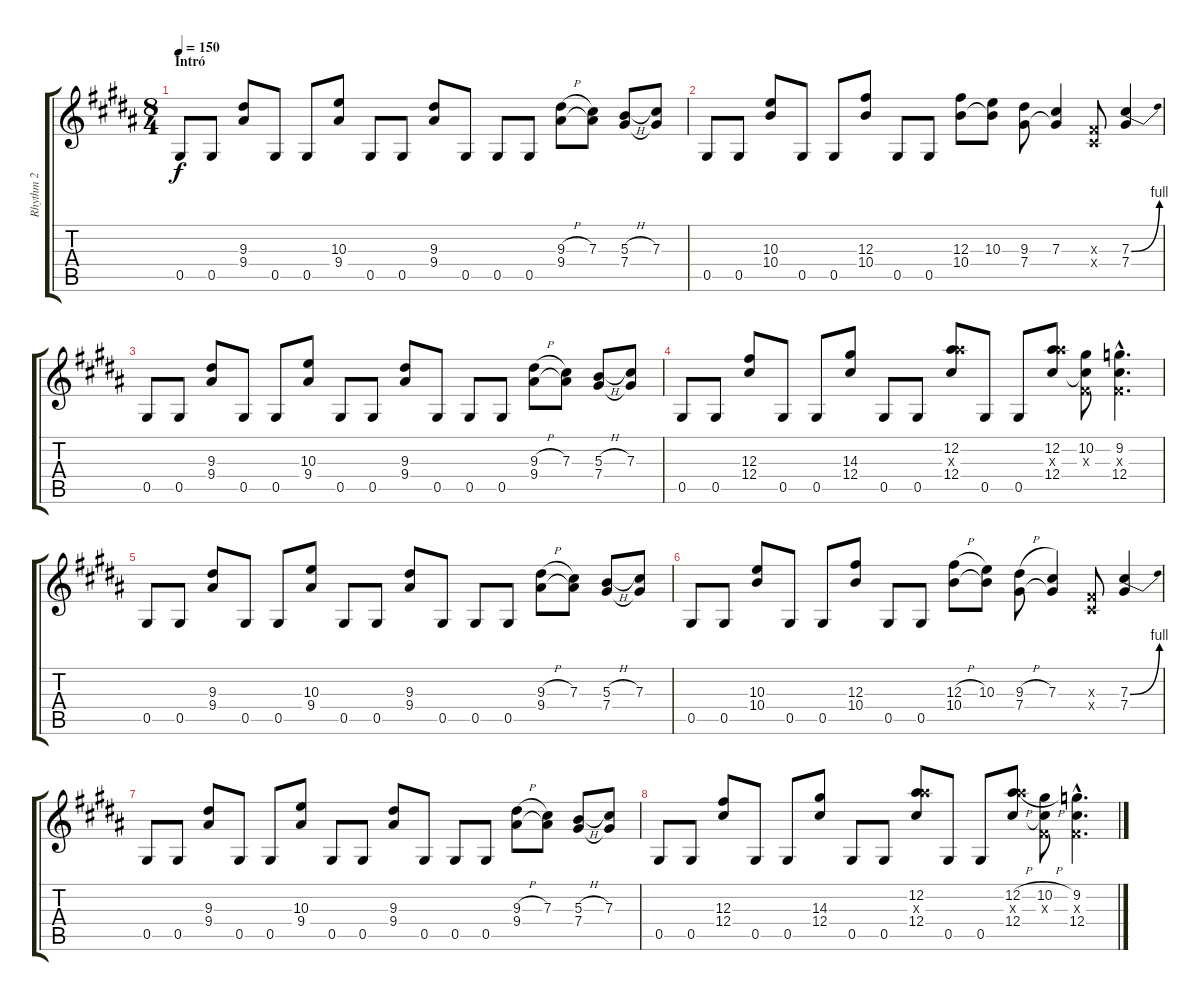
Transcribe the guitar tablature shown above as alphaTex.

\track ("Rhythm 2" "Rhythm 2") {instrument distortionguitar}
\staff {score tabs}
\tuning (Eb4 Bb3 Gb3 Db3 Ab2 Eb2) {hide}
\ts (8 4)
\section ("" "Intró")
\tempo 150
\clef g2
\ks g#minor
0.5.8{dy f instrument distortionguitar} 0.5.8 (9.3 9.4).8 0.5.8 0.5.8 (10.3 9.4).8 0.5.8 0.5.8 (9.3 9.4).8 0.5.8 0.5.8 0.5.8 (9.3{h} 9.4).8 (7.3 9.4{t}).8 (5.3{h} 7.4).8 (7.3 7.4{t}).8 |
0.5.8 0.5.8 (10.3 10.4).8 0.5.8 0.5.8 (12.3 10.4).8 0.5.8 0.5.8 (12.3 10.4).8 (10.3 10.4{t}).8 (9.3 7.4).8 (7.3 7.4{t}).4 (0.3{x} 0.4{x}).8 (7.3{be (bend 0 0 60 4)} 7.4).4 |
0.5.8 0.5.8 (9.3 9.4).8 0.5.8 0.5.8 (10.3 9.4).8 0.5.8 0.5.8 (9.3 9.4).8 0.5.8 0.5.8 0.5.8 (9.3{h} 9.4).8 (7.3 9.4{t}).8 (5.3{h} 7.4).8 (7.3 7.4{t}).8 |
0.5.8 0.5.8 (12.3 12.4).8 0.5.8 0.5.8 (14.3 12.4).8 0.5.8 0.5.8 (12.2 16.3{x} 12.4).8 0.5.8 0.5.8 (12.2 16.3{x} 12.4).8 (10.2 0.3{x} 12.4{t}).8 (9.2{hac} 0.3{hac x} 12.4{hac}).4{d} |
0.5.8 0.5.8 (9.3 9.4).8 0.5.8 0.5.8 (10.3 9.4).8 0.5.8 0.5.8 (9.3 9.4).8 0.5.8 0.5.8 0.5.8 (9.3{h} 9.4).8 (7.3 9.4{t}).8 (5.3{h} 7.4).8 (7.3 7.4{t}).8 |
0.5.8 0.5.8 (10.3 10.4).8 0.5.8 0.5.8 (12.3 10.4).8 0.5.8 0.5.8 (12.3{h} 10.4).8 (10.3 10.4{t}).8 (9.3{h} 7.4).8 (7.3 7.4{t}).4 (0.3{x} 0.4{x}).8 (7.3{be (bend 0 0 60 4)} 7.4).4 |
0.5.8 0.5.8 (9.3 9.4).8 0.5.8 0.5.8 (10.3 9.4).8 0.5.8 0.5.8 (9.3 9.4).8 0.5.8 0.5.8 0.5.8 (9.3{h} 9.4).8 (7.3 9.4{t}).8 (5.3{h} 7.4).8 (7.3 7.4{t}).8 |
0.5.8 0.5.8 (12.3 12.4).8 0.5.8 0.5.8 (14.3 12.4).8 0.5.8 0.5.8 (12.2 16.3{x} 12.4).8 0.5.8 0.5.8 (12.2{h} 16.3{x} 12.4).8 (10.2{h} 0.3{x} 12.4{t}).8 (9.2{hac} 0.3{hac x} 12.4{hac}).4{d}
